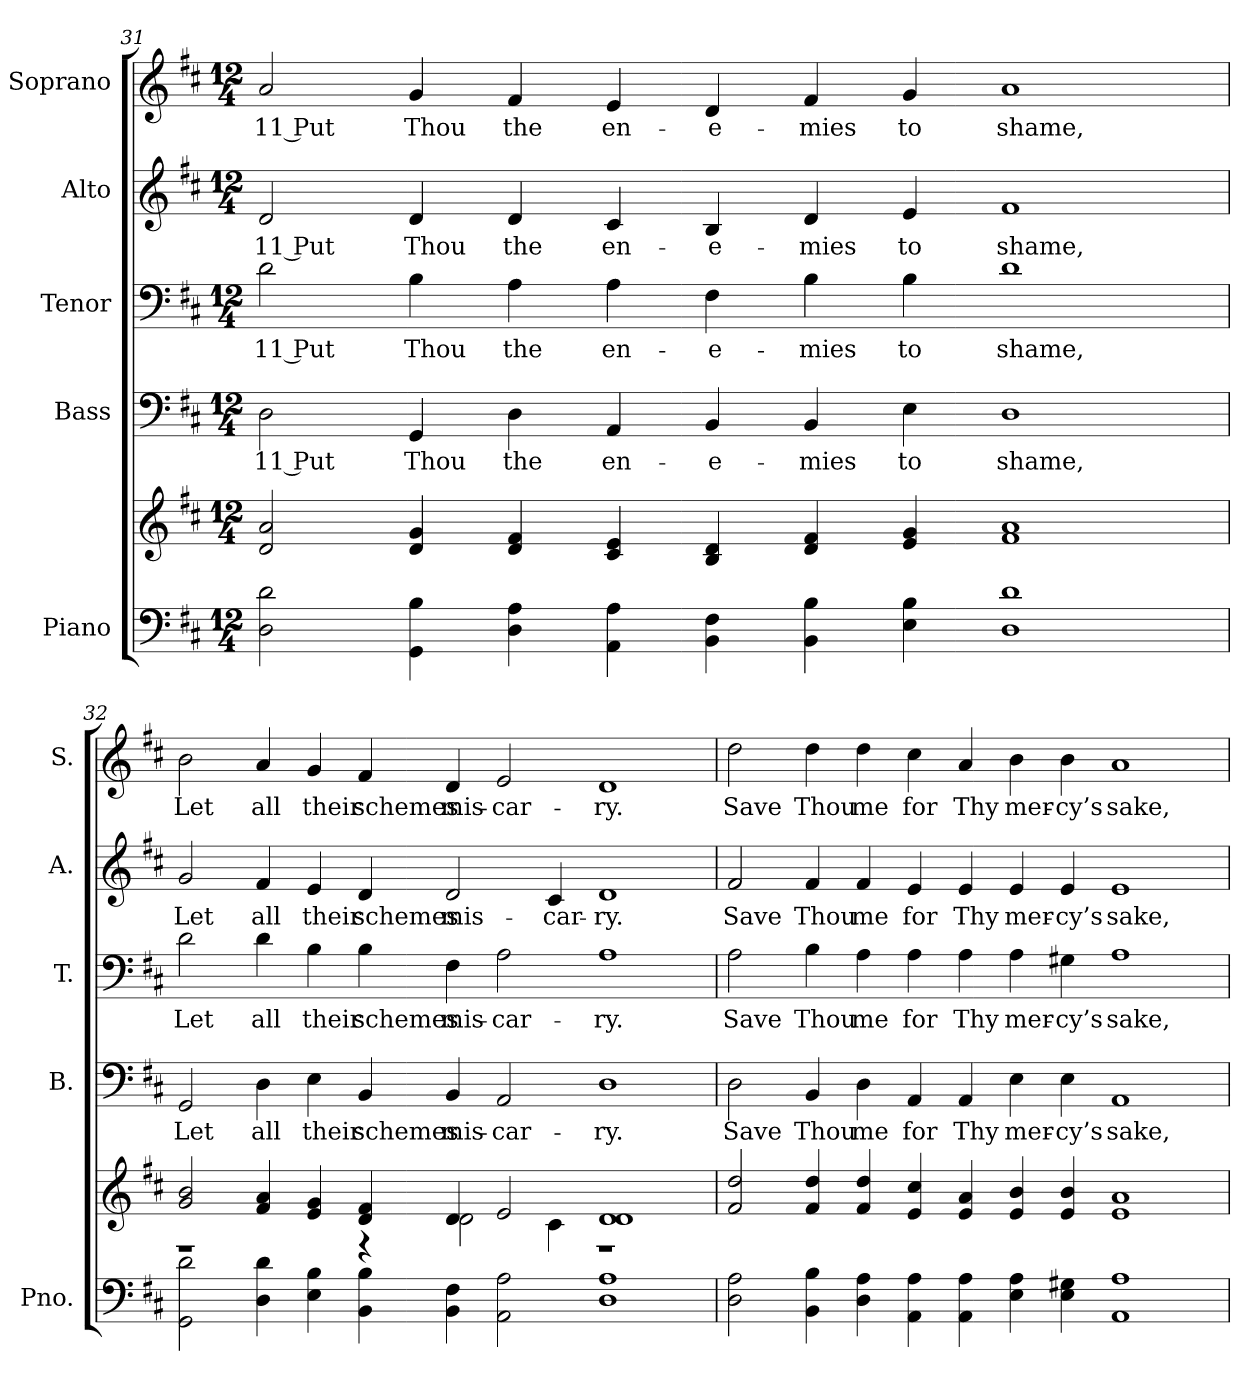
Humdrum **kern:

**kern	**kern	**kern	**text	**kern	**text	**kern	**text	**kern	**text
*part5	*part5	*part4	*part4	*part3	*part3	*part2	*part2	*part1	*part1
*staff6	*staff5	*staff4	*staff4	*staff3	*staff3	*staff2	*staff2	*staff1	*staff1
*I"Piano	*	*I"Bass	*	*I"Tenor	*	*I"Alto	*	*I"Soprano	*
*I'Pno.	*	*I'B.	*	*I'T.	*	*I'A.	*	*I'S.	*
!!LO:PB:g=z
*clefF4	*clefG2	*clefF4	*	*clefF4	*	*clefG2	*	*clefG2	*
*k[f#c#]	*k[f#c#]	*k[f#c#]	*	*k[f#c#]	*	*k[f#c#]	*	*k[f#c#]	*
*D:	*D:	*D:	*	*D:	*	*D:	*	*D:	*
*M12/4	*M12/4	*M12/4	*	*M12/4	*	*M12/4	*	*M12/4	*
=31	=31	=31	=31	=31	=31	=31	=31	=31	=31
!	!	!	!LO:LY:b:color=#000000	!	!	!	!	!	!
!	!	!	!	!	!LO:LY:b:color=#000000	!	!	!	!
!	!	!	!	!	!	!	!LO:LY:b:color=#000000	!	!
!	!	!	!	!	!	!	!	!	!LO:LY:b:color=#000000
2Di\ 2di	2di/ 2ai	2Di\	11 Put	2di\	11 Put	2di/	11 Put	2ai/	11 Put
!	!	!	!LO:LY:b:color=#000000	!	!	!	!	!	!
!	!	!	!	!	!LO:LY:b:color=#000000	!	!	!	!
!	!	!	!	!	!	!	!LO:LY:b:color=#000000	!	!
!	!	!	!	!	!	!	!	!	!LO:LY:b:color=#000000
4GGi\ 4Bi	4di/ 4gi	4GGi/	Thou	4Bi\	Thou	4di/	Thou	4gi/	Thou
!	!	!	!LO:LY:b:color=#000000	!	!	!	!	!	!
!	!	!	!	!	!LO:LY:b:color=#000000	!	!	!	!
!	!	!	!	!	!	!	!LO:LY:b:color=#000000	!	!
!	!	!	!	!	!	!	!	!	!LO:LY:b:color=#000000
4Di\ 4Ai	4di/ 4f#i	4Di\	the	4Ai\	the	4di/	the	4f#i/	the
!	!	!	!LO:LY:b:color=#000000	!	!	!	!	!	!
!	!	!	!	!	!LO:LY:b:color=#000000	!	!	!	!
!	!	!	!	!	!	!	!LO:LY:b:color=#000000	!	!
!	!	!	!	!	!	!	!	!	!LO:LY:b:color=#000000
4AAi\ 4Ai	4c#i/ 4ei	4AAi/	en-	4Ai\	en-	4c#i/	en-	4ei/	en-
!	!	!	!LO:LY:b:color=#000000	!	!	!	!	!	!
!	!	!	!	!	!LO:LY:b:color=#000000	!	!	!	!
!	!	!	!	!	!	!	!LO:LY:b:color=#000000	!	!
!	!	!	!	!	!	!	!	!	!LO:LY:b:color=#000000
4BBi\ 4F#i	4Bi/ 4di	4BBi/	-e-	4F#i\	-e-	4Bi/	-e-	4di/	-e-
!	!	!	!LO:LY:b:color=#000000	!	!	!	!	!	!
!	!	!	!	!	!LO:LY:b:color=#000000	!	!	!	!
!	!	!	!	!	!	!	!LO:LY:b:color=#000000	!	!
!	!	!	!	!	!	!	!	!	!LO:LY:b:color=#000000
4BBi\ 4Bi	4di/ 4f#i	4BBi/	-mies	4Bi\	-mies	4di/	-mies	4f#i/	-mies
!	!	!	!LO:LY:b:color=#000000	!	!	!	!	!	!
!	!	!	!	!	!LO:LY:b:color=#000000	!	!	!	!
!	!	!	!	!	!	!	!LO:LY:b:color=#000000	!	!
!	!	!	!	!	!	!	!	!	!LO:LY:b:color=#000000
4Ei\ 4Bi	4ei/ 4gi	4Ei\	to	4Bi\	to	4ei/	to	4gi/	to
!	!	!	!LO:LY:b:color=#000000	!	!	!	!	!	!
!	!	!	!	!	!LO:LY:b:color=#000000	!	!	!	!
!	!	!	!	!	!	!	!LO:LY:b:color=#000000	!	!
!	!	!	!	!	!	!	!	!	!LO:LY:b:color=#000000
1Di 1di	1f#i 1ai	1Di	shame,	1di	shame,	1f#i	shame,	1ai	shame,
=32	=32	=32	=32	=32	=32	=32	=32	=32	=32
*	*^	*	*	*	*	*	*	*	*
!	!	!	!	!LO:LY:b:color=#000000	!	!	!	!	!	!
!	!	!	!	!	!	!LO:LY:b:color=#000000	!	!	!	!
!	!	!	!	!	!	!	!	!LO:LY:b:color=#000000	!	!
!	!	!	!	!	!	!	!	!	!	!LO:LY:b:color=#000000
2GGi\ 2di	2gi/ 2bi	1r	2GGi/	Let	2di\	Let	2gi/	Let	2bi\	Let
!	!	!	!	!LO:LY:b:color=#000000	!	!	!	!	!	!
!	!	!	!	!	!	!LO:LY:b:color=#000000	!	!	!	!
!	!	!	!	!	!	!	!	!LO:LY:b:color=#000000	!	!
!	!	!	!	!	!	!	!	!	!	!LO:LY:b:color=#000000
4Di\ 4di	4f#i/ 4ai	.	4Di\	all	4di\	all	4f#i/	all	4ai/	all
!	!	!	!	!LO:LY:b:color=#000000	!	!	!	!	!	!
!	!	!	!	!	!	!LO:LY:b:color=#000000	!	!	!	!
!	!	!	!	!	!	!	!	!LO:LY:b:color=#000000	!	!
!	!	!	!	!	!	!	!	!	!	!LO:LY:b:color=#000000
4Ei\ 4Bi	4ei/ 4gi	.	4Ei\	their	4Bi\	their	4ei/	their	4gi/	their
!	!	!	!	!LO:LY:b:color=#000000	!	!	!	!	!	!
!	!	!	!	!	!	!LO:LY:b:color=#000000	!	!	!	!
!	!	!	!	!	!	!	!	!LO:LY:b:color=#000000	!	!
!	!	!	!	!	!	!	!	!	!	!LO:LY:b:color=#000000
4BBi\ 4Bi	4di/ 4f#i	4r	4BBi/	schemes	4Bi\	schemes	4di/	schemes	4f#i/	schemes
!	!	!	!	!LO:LY:b:color=#000000	!	!	!	!	!	!
!	!	!	!	!	!	!LO:LY:b:color=#000000	!	!	!	!
!	!	!	!	!	!	!	!	!LO:LY:b:color=#000000	!	!
!	!	!	!	!	!	!	!	!	!	!LO:LY:b:color=#000000
4BBi\ 4F#i	4di/	2di\	4BBi/	mis-	4F#i\	mis-	2di/	mis-	4di/	mis-
!	!	!	!	!LO:LY:b:color=#000000	!	!	!	!	!	!
!	!	!	!	!	!	!LO:LY:b:color=#000000	!	!	!	!
!	!	!	!	!	!	!	!	!	!	!LO:LY:b:color=#000000
2AAi\ 2Ai	2ei/	.	2AAi/	-car-	2Ai\	-car-	.	.	2ei/	-car-
!	!	!	!	!	!	!	!	!LO:LY:b:color=#000000	!	!
.	.	4c#i\	.	.	.	.	4c#i/	-car-	.	.
!	!	!	!	!LO:LY:b:color=#000000	!	!	!	!	!	!
!	!	!	!	!	!	!LO:LY:b:color=#000000	!	!	!	!
!	!	!	!	!	!	!	!	!LO:LY:b:color=#000000	!	!
!	!	!	!	!	!	!	!	!	!	!LO:LY:b:color=#000000
1Di 1Ai	1di 1di	1r	1Di	-ry.	1Ai	-ry.	1di	-ry.	1di	-ry.
*	*v	*v	*	*	*	*	*	*	*	*
!!LO:PB:g=z
=33	=33	=33	=33	=33	=33	=33	=33	=33	=33
*	*^	*	*	*	*	*	*	*	*
!	!	!	!	!LO:LY:b:color=#000000	!	!	!	!	!	!
*	*v	*v	*	*	*	*	*	*	*	*
*	*^	*	*	*	*	*	*	*	*
!	!	!	!	!	!	!LO:LY:b:color=#000000	!	!	!	!
*	*v	*v	*	*	*	*	*	*	*	*
*	*^	*	*	*	*	*	*	*	*
!	!	!	!	!	!	!	!	!LO:LY:b:color=#000000	!	!
*	*v	*v	*	*	*	*	*	*	*	*
*	*^	*	*	*	*	*	*	*	*
!	!	!	!	!	!	!	!	!	!	!LO:LY:b:color=#000000
*	*v	*v	*	*	*	*	*	*	*	*
2Di\ 2Ai	2f#i/ 2ddi	2Di\	Save	2Ai\	Save	2f#i/	Save	2ddi\	Save
!	!	!	!LO:LY:b:color=#000000	!	!	!	!	!	!
!	!	!	!	!	!LO:LY:b:color=#000000	!	!	!	!
!	!	!	!	!	!	!	!LO:LY:b:color=#000000	!	!
!	!	!	!	!	!	!	!	!	!LO:LY:b:color=#000000
4BBi\ 4Bi	4f#i/ 4ddi	4BBi/	Thou	4Bi\	Thou	4f#i/	Thou	4ddi\	Thou
!	!	!	!LO:LY:b:color=#000000	!	!	!	!	!	!
!	!	!	!	!	!LO:LY:b:color=#000000	!	!	!	!
!	!	!	!	!	!	!	!LO:LY:b:color=#000000	!	!
!	!	!	!	!	!	!	!	!	!LO:LY:b:color=#000000
4Di\ 4Ai	4f#i/ 4ddi	4Di\	me	4Ai\	me	4f#i/	me	4ddi\	me
!	!	!	!LO:LY:b:color=#000000	!	!	!	!	!	!
!	!	!	!	!	!LO:LY:b:color=#000000	!	!	!	!
!	!	!	!	!	!	!	!LO:LY:b:color=#000000	!	!
!	!	!	!	!	!	!	!	!	!LO:LY:b:color=#000000
4AAi\ 4Ai	4ei/ 4cc#i	4AAi/	for	4Ai\	for	4ei/	for	4cc#i\	for
!	!	!	!LO:LY:b:color=#000000	!	!	!	!	!	!
!	!	!	!	!	!LO:LY:b:color=#000000	!	!	!	!
!	!	!	!	!	!	!	!LO:LY:b:color=#000000	!	!
!	!	!	!	!	!	!	!	!	!LO:LY:b:color=#000000
4AAi\ 4Ai	4ei/ 4ai	4AAi/	Thy	4Ai\	Thy	4ei/	Thy	4ai/	Thy
!	!	!	!LO:LY:b:color=#000000	!	!	!	!	!	!
!	!	!	!	!	!LO:LY:b:color=#000000	!	!	!	!
!	!	!	!	!	!	!	!LO:LY:b:color=#000000	!	!
!	!	!	!	!	!	!	!	!	!LO:LY:b:color=#000000
4Ei\ 4Ai	4ei/ 4bi	4Ei\	mer-	4Ai\	mer-	4ei/	mer-	4bi\	mer-
!	!	!	!LO:LY:b:color=#000000	!	!	!	!	!	!
!	!	!	!	!	!LO:LY:b:color=#000000	!	!	!	!
!	!	!	!	!	!	!	!LO:LY:b:color=#000000	!	!
!	!	!	!	!	!	!	!	!	!LO:LY:b:color=#000000
4Ei\ 4G#Xi	4ei/ 4bi	4Ei\	-cy’s	4G#Xi\	-cy’s	4ei/	-cy’s	4bi\	-cy’s
!	!	!	!LO:LY:b:color=#000000	!	!	!	!	!	!
!	!	!	!	!	!LO:LY:b:color=#000000	!	!	!	!
!	!	!	!	!	!	!	!LO:LY:b:color=#000000	!	!
!	!	!	!	!	!	!	!	!	!LO:LY:b:color=#000000
1AAi 1Ai	1ei 1ai	1AAi	sake,	1Ai	sake,	1ei	sake,	1ai	sake,
=	=	=	=	=	=	=	=	=	=
*-	*-	*-	*-	*-	*-	*-	*-	*-	*-
